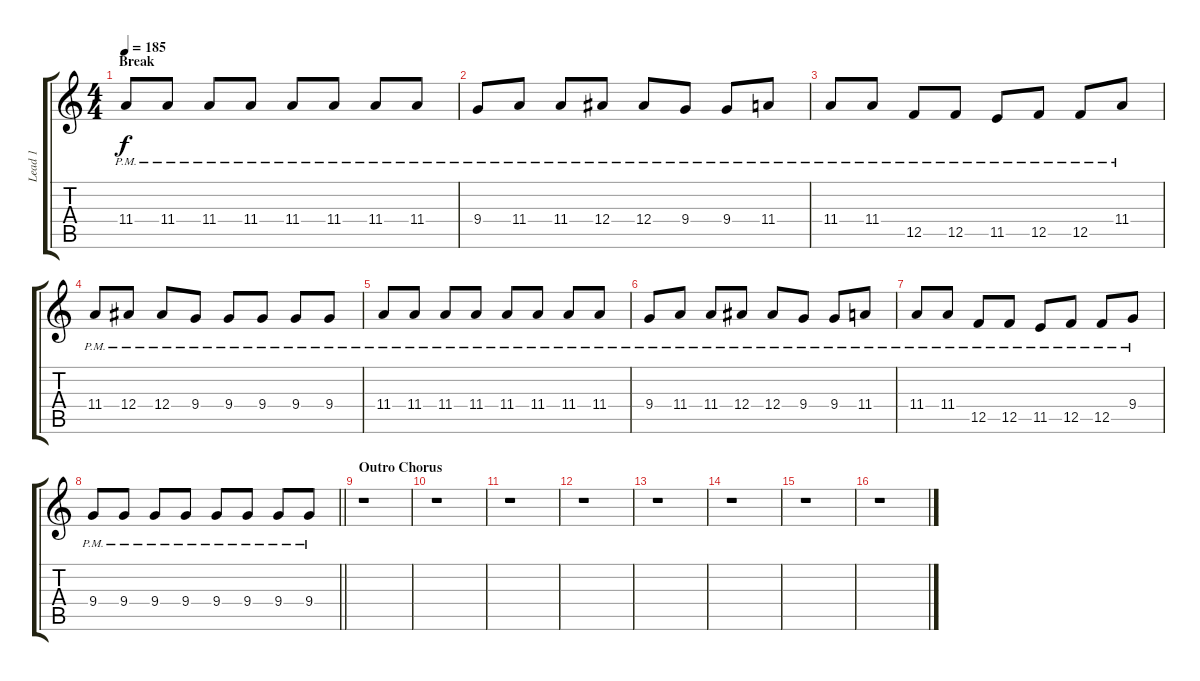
\track ("Lead 1" "Lead 1") {instrument overdrivenguitar}
\staff {score tabs}
\tuning (C4 G3 Eb3 Bb2 F2 C2) {hide}
\ts (4 4)
\section ("" "Break")
\tempo 185
\clef g2
\ks c
11.4{pm}.8{dy f} 11.4{pm}.8 11.4{pm}.8 11.4{pm}.8 11.4{pm}.8 11.4{pm}.8 11.4{pm}.8 11.4{pm}.8 |
9.4{pm}.8 11.4{pm}.8 11.4{pm}.8 12.4{pm}.8 12.4{pm}.8 9.4{pm}.8 9.4{pm}.8 11.4{pm}.8 |
11.4{pm}.8 11.4{pm}.8 12.5{pm}.8 12.5{pm}.8 11.5{pm}.8 12.5{pm}.8 12.5{pm}.8 11.4{pm}.8 |
11.4{pm}.8 12.4{pm}.8 12.4{pm}.8 9.4{pm}.8 9.4{pm}.8 9.4{pm}.8 9.4{pm}.8 9.4{pm}.8 |
11.4{pm}.8 11.4{pm}.8 11.4{pm}.8 11.4{pm}.8 11.4{pm}.8 11.4{pm}.8 11.4{pm}.8 11.4{pm}.8 |
9.4{pm}.8 11.4{pm}.8 11.4{pm}.8 12.4{pm}.8 12.4{pm}.8 9.4{pm}.8 9.4{pm}.8 11.4{pm}.8 |
11.4{pm}.8 11.4{pm}.8 12.5{pm}.8 12.5{pm}.8 11.5{pm}.8 12.5{pm}.8 12.5{pm}.8 9.4{pm}.8 |
\barLineRight lightlight
9.4{pm}.8 9.4{pm}.8 9.4{pm}.8 9.4{pm}.8 9.4{pm}.8 9.4{pm}.8 9.4{pm}.8 9.4{pm}.8 |
\section ("" "Outro Chorus")
r.1 |
r.1 |
r.1 |
r.1 |
r.1 |
r.1 |
r.1 |
r.1
